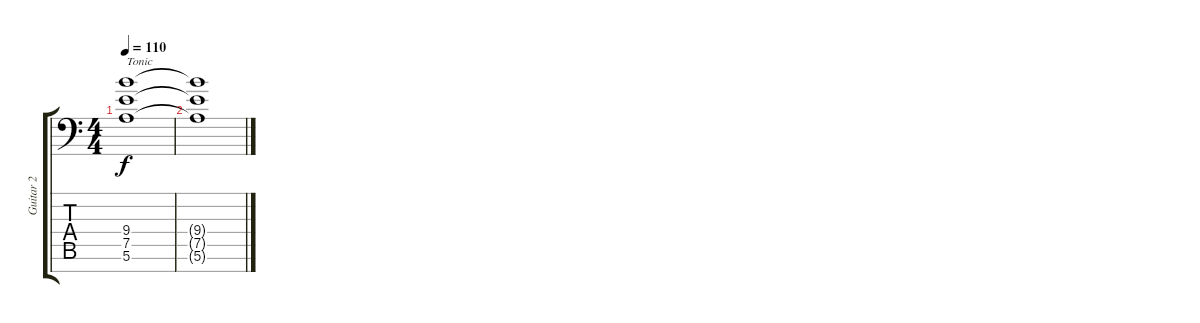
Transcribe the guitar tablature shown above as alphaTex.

\track ("Guitar 2" "Guitar 2") {instrument distortionguitar}
\staff {score tabs}
\tuning (E4 B3 G3 D3 A2 E2 A1) {hide}
\ts (4 4)
\tempo 110
\clef f4
\ks c
(9.4 7.5 5.6).1{txt "Tonic" dy f} |
(9.4{t} 7.5{t} 5.6{t}).1
